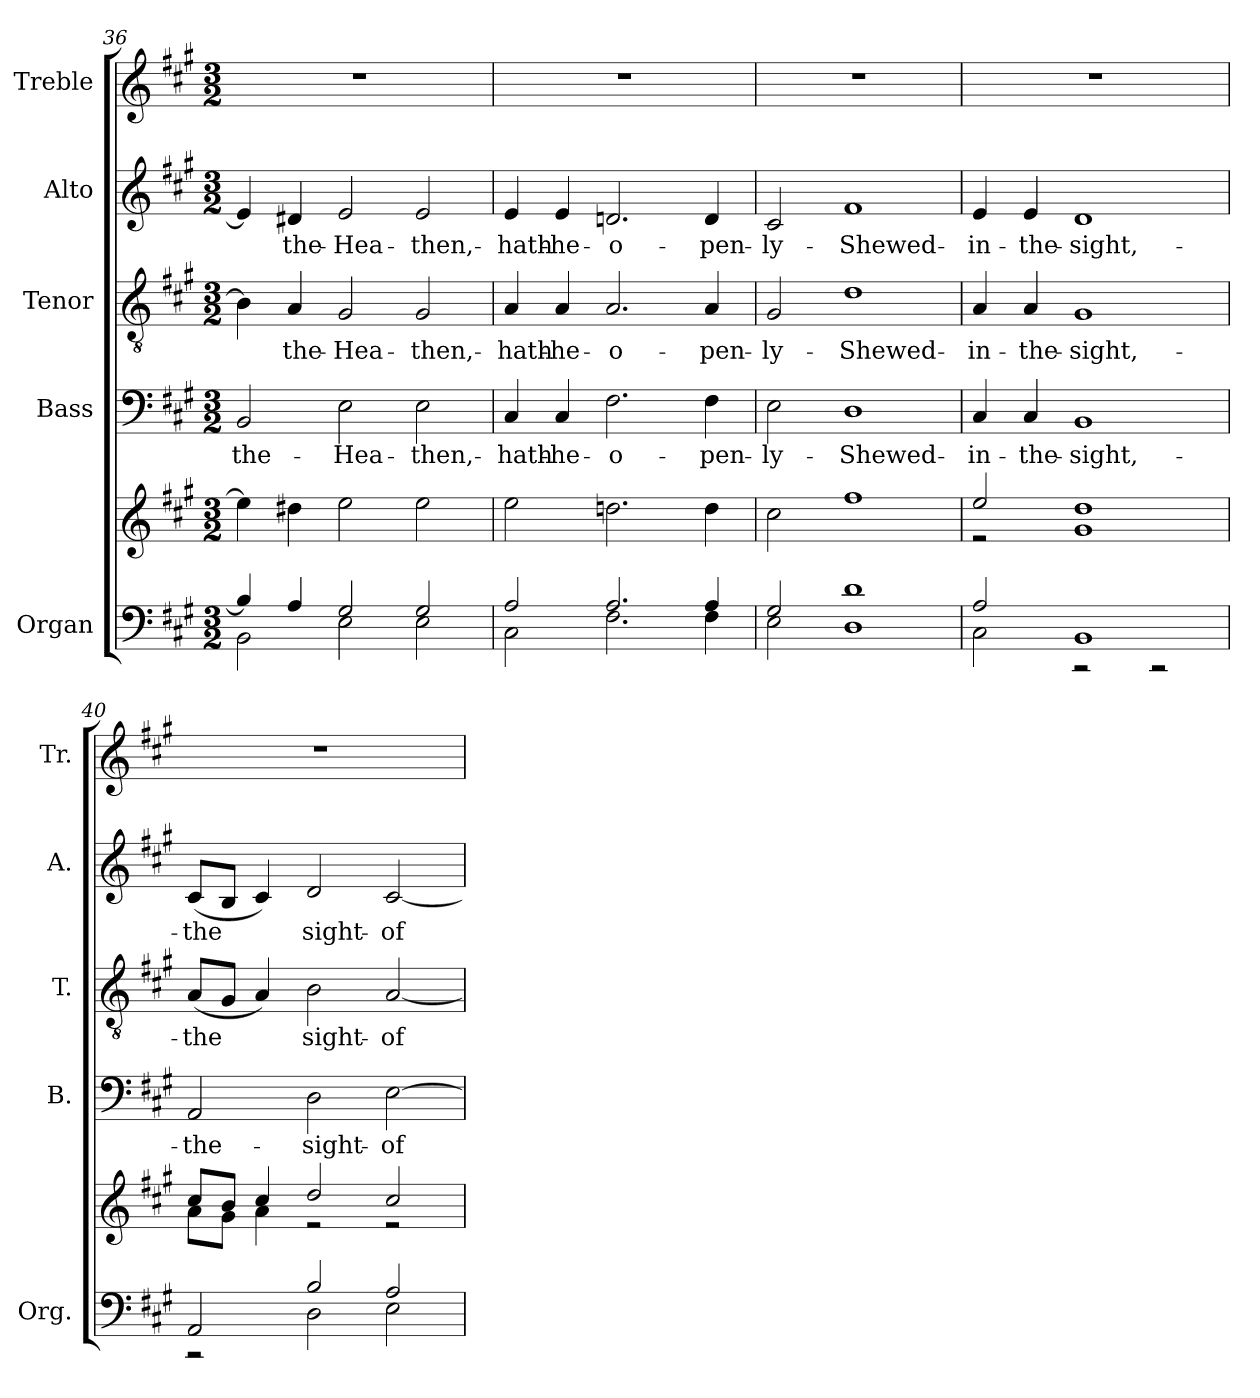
**kern	**kern	**kern	**text	**kern	**text	**kern	**text	**kern
*part5	*part5	*part4	*part4	*part3	*part3	*part2	*part2	*part1
*staff6	*staff5	*staff4	*staff4	*staff3	*staff3	*staff2	*staff2	*staff1
*I"Organ	*	*I"Bass	*	*I"Tenor	*	*I"Alto	*	*I"Treble
*I'Org.	*	*I'B.	*	*I'T.	*	*I'A.	*	*I'Tr.
!!LO:PB:g=z
*clefF4	*clefG2	*clefF4	*	*clefGv2	*	*clefG2	*	*clefG2
*	*	*	*	*ITrd7c12	*	*	*	*
*k[f#c#g#]	*k[f#c#g#]	*k[f#c#g#]	*	*k[f#c#g#]	*	*k[f#c#g#]	*	*k[f#c#g#]
*A:	*A:	*A:	*	*A:	*	*A:	*	*A:
*M3/2	*M3/2	*M3/2	*	*M3/2	*	*M3/2	*	*M3/2
=36	=36	=36	=36	=36	=36	=36	=36	=36
*^	*	*	*	*	*	*	*	*
!	!	!	!	!LO:LY:b:color=#000000	!	!	!	!	!LO:N:vis=1
4Bi/]	2BBi\	4eei\]	2BBi/	-the-	4BBi\]	.	4ei/]	.	1.r
!	!	!	!	!	!	!LO:LY:b:color=#000000	!	!	!
!	!	!	!	!	!	!	!	!LO:LY:b:color=#000000	!
4Ai/	.	4dd#Xi\	.	.	4AAi/	-the-	4d#Xi/	-the-	.
!	!	!	!	!LO:LY:b:color=#000000	!	!	!	!	!
!	!	!	!	!	!	!LO:LY:b:color=#000000	!	!	!
!	!	!	!	!	!	!	!	!LO:LY:b:color=#000000	!
2G#i/	2Ei\	2eei\	2Ei\	-Hea-	2GG#i/	-Hea-	2ei/	-Hea-	.
!	!	!	!	!LO:LY:b:color=#000000	!	!	!	!	!
!	!	!	!	!	!	!LO:LY:b:color=#000000	!	!	!
!	!	!	!	!	!	!	!	!LO:LY:b:color=#000000	!
2G#i/	2Ei\	2eei\	2Ei\	-then,-	2GG#i/	-then,-	2ei/	-then,-	.
=37	=37	=37	=37	=37	=37	=37	=37	=37	=37
!	!	!	!	!LO:LY:b:color=#000000	!	!	!	!	!
!	!	!	!	!	!	!LO:LY:b:color=#000000	!	!	!
!	!	!	!	!	!	!	!	!LO:LY:b:color=#000000	!LO:N:vis=1
2Ai/	2C#i\	2eei\	4C#i/	-hath-	4AAi/	-hath-	4ei/	-hath-	1.r
!	!	!	!	!LO:LY:b:color=#000000	!	!	!	!	!
!	!	!	!	!	!	!LO:LY:b:color=#000000	!	!	!
!	!	!	!	!	!	!	!	!LO:LY:b:color=#000000	!
.	.	.	4C#i/	-he-	4AAi/	-he-	4ei/	-he-	.
!	!	!	!	!LO:LY:b:color=#000000	!	!	!	!	!
!	!	!	!	!	!	!LO:LY:b:color=#000000	!	!	!
!	!	!	!	!	!	!	!	!LO:LY:b:color=#000000	!
2.Ai/	2.F#i\	2.ddni\	2.F#i\	-o-	2.AAi/	-o-	2.dni/	-o-	.
!	!	!	!	!LO:LY:b:color=#000000	!	!	!	!	!
!	!	!	!	!	!	!LO:LY:b:color=#000000	!	!	!
!	!	!	!	!	!	!	!	!LO:LY:b:color=#000000	!
4Ai/	4F#i\	4ddi\	4F#i\	-pen-	4AAi/	-pen-	4di/	-pen-	.
=38	=38	=38	=38	=38	=38	=38	=38	=38	=38
!	!	!	!	!LO:LY:b:color=#000000	!	!	!	!	!
!	!	!	!	!	!	!LO:LY:b:color=#000000	!	!	!
!	!	!	!	!	!	!	!	!LO:LY:b:color=#000000	!LO:N:vis=1
2G#i/	2Ei\	2cc#i\	2Ei\	-ly-	2GG#i/	-ly-	2c#i/	-ly-	1.r
!	!	!	!	!LO:LY:b:color=#000000	!	!	!	!	!
!	!	!	!	!	!	!LO:LY:b:color=#000000	!	!	!
!	!	!	!	!	!	!	!	!LO:LY:b:color=#000000	!
1di	1Di	1ff#i	1Di	-Shewed-	1Di	-Shewed-	1f#i	-Shewed-	.
=39	=39	=39	=39	=39	=39	=39	=39	=39	=39
*	*	*^	*	*	*	*	*	*	*
!	!	!	!	!	!LO:LY:b:color=#000000	!	!	!	!	!
!	!	!	!	!	!	!	!LO:LY:b:color=#000000	!	!	!
!	!	!	!	!	!	!	!	!	!LO:LY:b:color=#000000	!LO:N:vis=1
2Ai/	2C#i\	2eei/	2r	4C#i/	-in-	4AAi/	-in-	4ei/	-in-	1.r
!	!	!	!	!	!LO:LY:b:color=#000000	!	!	!	!	!
!	!	!	!	!	!	!	!LO:LY:b:color=#000000	!	!	!
!	!	!	!	!	!	!	!	!	!LO:LY:b:color=#000000	!
.	.	.	.	4C#i/	-the-	4AAi/	-the-	4ei/	-the-	.
!	!	!	!	!	!LO:LY:b:color=#000000	!	!	!	!	!
!	!	!	!	!	!	!	!LO:LY:b:color=#000000	!	!	!
!	!	!	!	!	!	!	!	!	!LO:LY:b:color=#000000	!
1BBi	2r	1ddi	1g#i	1BBi	-sight,-	1GG#i	-sight,-	1di	-sight,-	.
.	2r	.	.	.	.	.	.	.	.	.
=40	=40	=40	=40	=40	=40	=40	=40	=40	=40	=40
!	!	!	!	!	!LO:LY:b:color=#000000	!	!	!	!	!
!	!	!	!	!	!	!	!LO:LY:b:color=#000000	!	!	!
!	!	!	!	!	!	!	!	!	!LO:LY:b:color=#000000	!LO:N:vis=1
2AAi/	2r	8cc#i/L	8ai\L	2AAi/	-the-	(8AAi/L	-the	(8c#i/L	-the	1.r
.	.	8bi/J	8g#i\J	.	.	8GG#i/J	.	8Bi/J	.	.
.	.	4cc#i/	4ai\	.	.	4AAi/)	.	4c#i/)	.	.
!	!	!	!	!	!LO:LY:b:color=#000000	!	!	!	!	!
!	!	!	!	!	!	!	!LO:LY:b:color=#000000	!	!	!
!	!	!	!	!	!	!	!	!	!LO:LY:b:color=#000000	!
2Bi/	2Di\	2ddi/	2r	2Di\	-sight-	2BBi\	sight-	2di/	sight-	.
!	!	!	!	!	!LO:LY:b:color=#000000	!	!	!	!	!
!	!	!	!	!	!	!	!LO:LY:b:color=#000000	!	!	!
!	!	!	!	!	!	!	!	!	!LO:LY:b:color=#000000	!
2Ai/	2Ei\	2cc#i/	2r	[2Ei\	-of-	[2AAi/	-of	[2c#i/	-of	.
*v	*v	*	*	*	*	*	*	*	*	*
*	*v	*v	*	*	*	*	*	*	*
=	=	=	=	=	=	=	=	=
*-	*-	*-	*-	*-	*-	*-	*-	*-
